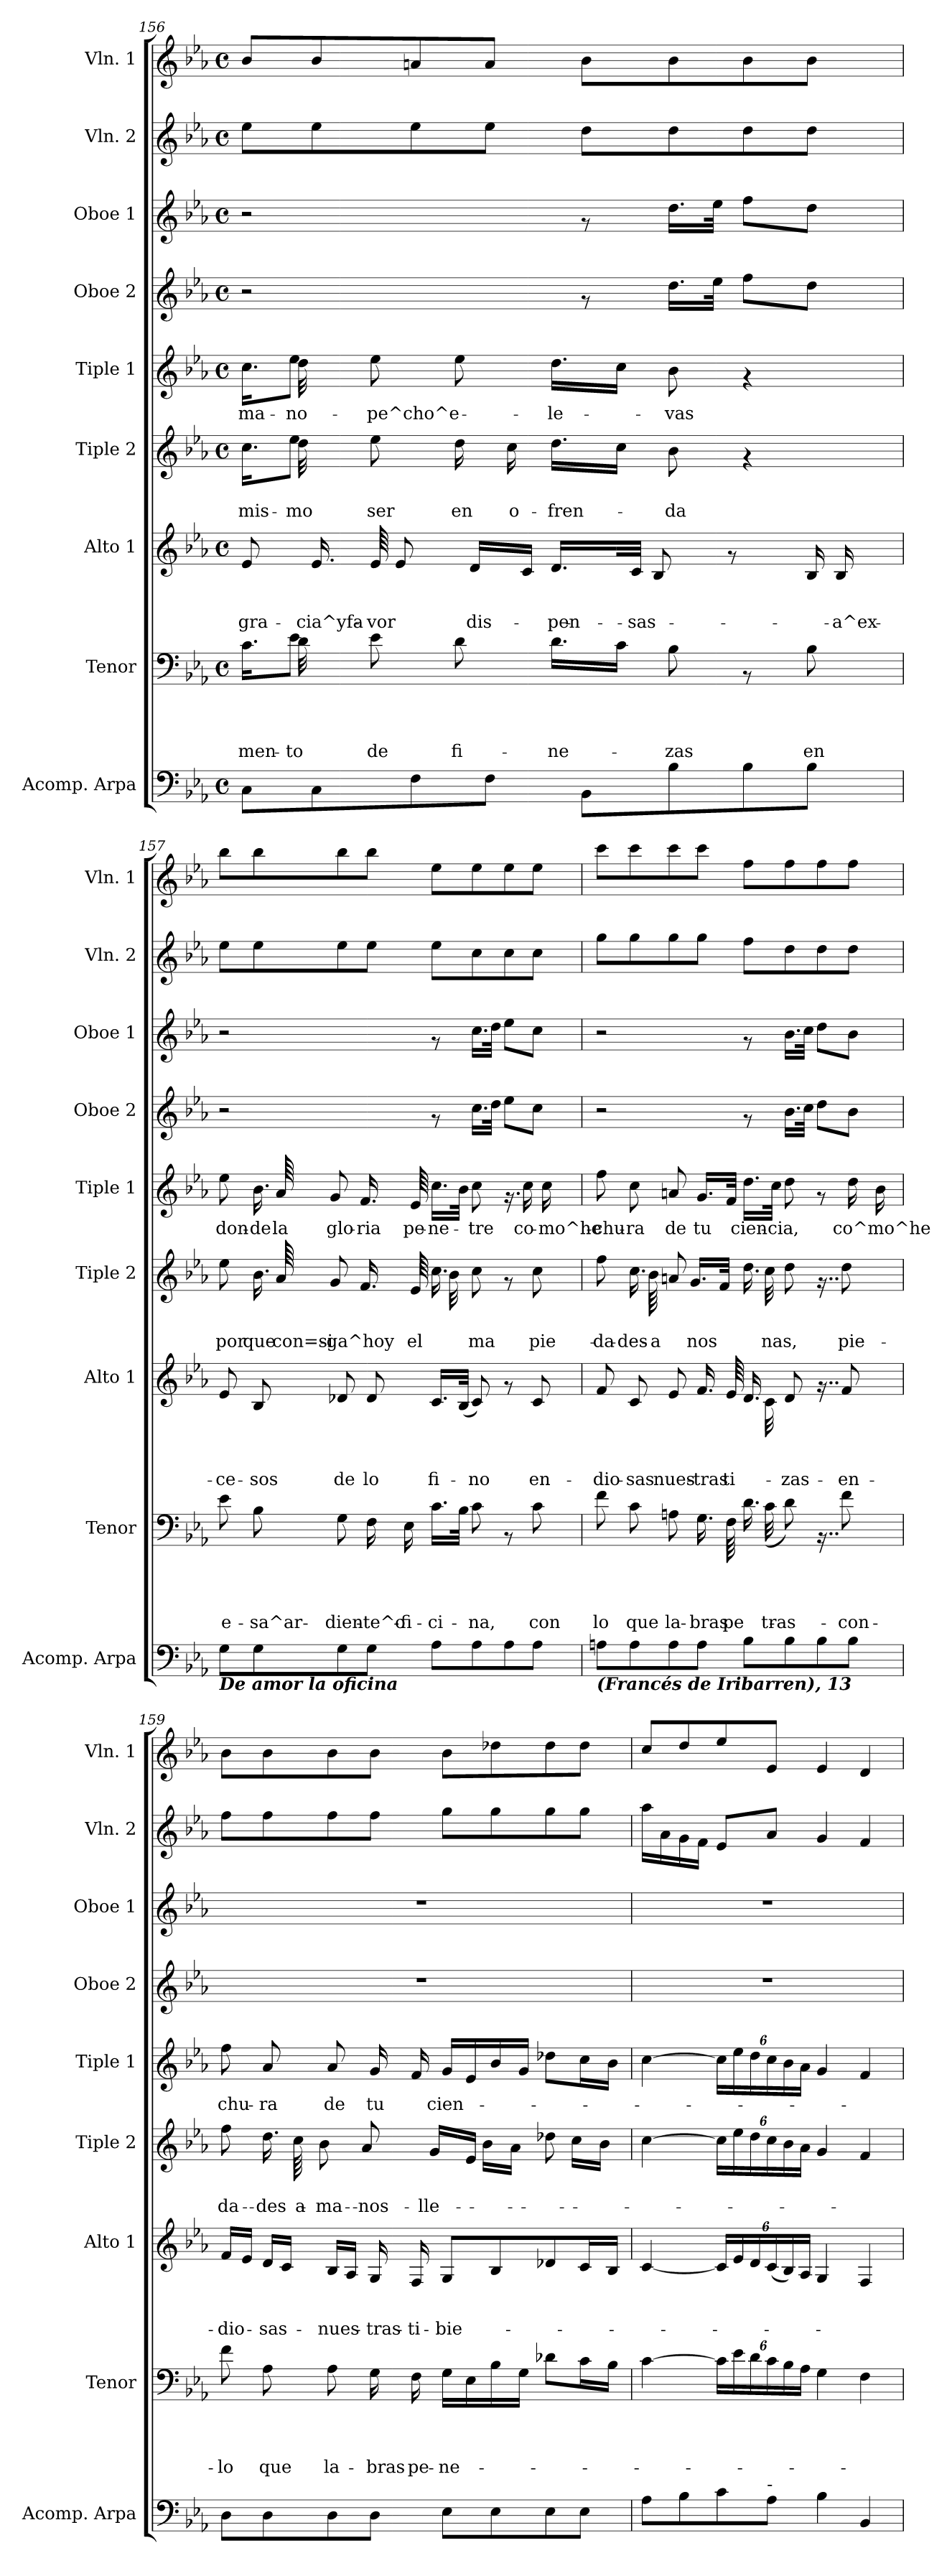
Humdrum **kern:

**kern	**kern	**text	**text	**text	**text	**kern	**text	**text	**text	**kern	**text	**text	**kern	**text	**kern	**kern	**kern	**kern
*part9	*part8	*part8	*part8	*part8	*part8	*part7	*part7	*part7	*part7	*part6	*part6	*part6	*part5	*part5	*part4	*part3	*part2	*part1
*staff9	*staff8	*staff8	*staff8	*staff8	*staff8	*staff7	*staff7	*staff7	*staff7	*staff6	*staff6	*staff6	*staff5	*staff5	*staff4	*staff3	*staff2	*staff1
*I"Acomp. Arpa	*I"Tenor	*	*	*	*	*I"Alto 1	*	*	*	*I"Tiple 2	*	*	*I"Tiple 1	*	*I"Oboe 2	*I"Oboe 1	*I"Vln. 2	*I"Vln. 1
*I'Acomp. Arpa	*I'Tenor	*	*	*	*	*I'Alto 1	*	*	*	*I'Tiple 2	*	*	*I'Tiple 1	*	*I'Oboe 2	*I'Oboe 1	*I'Vln. 2	*I'Vln. 1
!!LO:LB:g=z
*clefF4	*clefF4	*	*	*	*	*clefG2	*	*	*	*clefG2	*	*	*clefG2	*	*clefG2	*clefG2	*clefG2	*clefG2
*k[b-e-a-]	*k[b-e-a-]	*	*	*	*	*k[b-e-a-]	*	*	*	*k[b-e-a-]	*	*	*k[b-e-a-]	*	*k[b-e-a-]	*k[b-e-a-]	*k[b-e-a-]	*k[b-e-a-]
*E-:	*E-:	*	*	*	*	*E-:	*	*	*	*E-:	*	*	*E-:	*	*E-:	*E-:	*E-:	*E-:
*M4/4	*M4/4	*	*	*	*	*M4/4	*	*	*	*M4/4	*	*	*M4/4	*	*M4/4	*M4/4	*M4/4	*M4/4
*met(c)	*met(c)	*	*	*	*	*met(c)	*	*	*	*met(c)	*	*	*met(c)	*	*met(c)	*met(c)	*met(c)	*met(c)
=156	=156	=156	=156	=156	=156	=156	=156	=156	=156	=156	=156	=156	=156	=156	=156	=156	=156	=156
!	!	!	!	!	!LO:LY:b	!	!	!	!LO:LY:b	!	!	!LO:LY:b	!	!LO:LY:b	!	!	!	!
*	*^	*	*	*	*	*^	*	*	*	*^	*	*	*^	*	*	*	*	*
*	*	*	*	*	*	*	*	*^	*	*	*	*	*	*	*	*	*	*	*	*	*	*
8C\L	16.c\KL	16.ryy	.	.	.	-men-	8e-/	4...ryy	2ryy	.	.	gra-	16.cc\KL	16.ryy	.	mis-	16.cc\KL	16.ryy	-ma-	2r	2r	8ee-\L	8b-/L
!	!	!	!	!	!	!LO:LY:b	!	!	!	!	!	!	!	!	!	!LO:LY:b	!	!	!LO:LY:b	!	!	!	!
.	(<8e-\J	32d\)	.	.	.	to	.	.	.	.	.	.	8ee-\J	32dd\	.	mo	8ee-\J	32dd\	no-	.	.	.	.
!	!	!	!	!	!	!	!	!	!	!	!	!LO:LY:b	!	!	!	!	!	!	!	!	!	!	!
8C\	.	2..ryy	.	.	.	.	16.e-/	.	.	.	.	-cia^yfa-	.	2..ryy	.	.	.	2..ryy	.	.	.	8ee-\	8b-/
!	!	!	!	!	!	!LO:LY:b	!	!	!	!	!	!LO:LY:b	!	!	!	!LO:LY:b	!	!	!LO:LY:b	!	!	!	!
.	8e-\	.	.	.	.	-de	64e-/	.	.	.	.	-vor	8ee-\	.	.	-ser	8ee-\	.	-pe^cho^e-	.	.	.	.
.	.	.	.	.	.	.	8e-/	.	.	.	.	.	.	.	.	.	.	.	.	.	.	.	.
8F\	.	.	.	.	.	.	.	.	.	.	.	.	.	.	.	.	.	.	.	.	.	8ee-\	8an/
!	!	!	!	!	!	!LO:LY:b	!	!	!	!	!	!	!	!	!	!LO:LY:b	!	!	!	!	!	!	!
.	8d\	.	.	.	.	fi-	.	.	.	.	.	.	16dd\	.	.	en	8ee-\	.	.	.	.	.	.
!	!	!	!	!	!	!	!	!	!	!	!	!LO:LY:b	!	!	!	!	!	!	!	!	!	!	!
.	.	.	.	.	.	.	16d/LL	.	.	.	.	dis-	.	.	.	.	.	.	.	.	.	.	.
8F\J	.	.	.	.	.	.	.	.	.	.	.	.	.	.	.	.	.	.	.	.	.	8ee-\J	8a/J
!	!	!	!	!	!	!	!	!	!	!	!	!	!	!	!	!LO:LY:b	!	!	!	!	!	!	!
.	.	.	.	.	.	.	.	.	.	.	.	.	16cc\	.	.	o-	.	.	.	.	.	.	.
.	.	.	.	.	.	.	16c/JJ	.	.	.	.	.	.	.	.	.	.	.	.	.	.	.	.
!	!	!	!	!	!	!LO:LY:b	!	!	!	!	!	!LO:LY:b	!	!	!	!LO:LY:b	!	!	!LO:LY:b	!	!	!	!
.	16.d\LL	.	.	.	.	-ne-	.	16.d/LL	.	.	.	-pen-	16.dd\LL	.	.	-fren-	16.dd\LL	.	-le-	.	.	.	.
.	.	.	.	.	.	.	64ryy	.	.	.	.	.	.	.	.	.	.	.	.	.	.	.	.
8BB-\L	.	.	.	.	.	.	2ryy	.	4ryy	.	.	.	.	.	.	.	.	.	.	8rf	8rf	8dd\L	8b-\L
.	16c\JJ	.	.	.	.	.	.	64ryy	.	.	.	.	16cc\JJ	.	.	.	16cc\JJ	.	.	.	.	.	.
!	!	!	!	!	!	!	!	!	!	!	!	!LO:LY:b	!	!	!	!	!	!	!	!	!	!	!
.	.	.	.	.	.	.	.	32c/JJk	.	.	.	-sas	.	.	.	.	.	.	.	.	.	.	.
.	.	.	.	.	.	.	.	8B-/	.	.	.	.	.	.	.	.	.	.	.	.	.	.	.
!	!	!	!	!	!	!LO:LY:b	!	!	!	!	!	!	!	!	!	!LO:LY:b	!	!	!LO:LY:b	!	!	!	!
8B-\	8B-\	.	.	.	.	-zas	.	.	.	.	.	.	8b-\	.	.	-da	8b-\	.	-vas	16.dd\LL	16.dd\LL	8dd\	8b-\
.	.	.	.	.	.	.	.	.	.	.	.	.	.	.	.	.	.	.	.	32ee-\JJk	32ee-\JJk	.	.
.	.	.	.	.	.	.	.	8rf	.	.	.	.	.	.	.	.	.	.	.	.	.	.	.
8B-\	8rAA	.	.	.	.	.	.	.	8ryy	.	.	.	4rf	.	.	.	4rf	.	.	8ff\L	8ff\L	8dd\	8b-\
.	.	.	.	.	.	.	.	64ryy	.	.	.	.	.	.	.	.	.	.	.	.	.	.	.
!	!	!	!	!	!	!LO:LY:b	!	!	!	!	!	!	!	!	!	!	!	!	!	!	!	!	!
8B-\J	8B-\	.	.	.	.	en	.	16B-/	32.ryy	.	.	.	.	.	.	.	.	.	.	8dd\J	8dd\J	8dd\J	8b-\J
!	!	!	!	!	!	!	!	!	!	!	!	!LO:LY:b	!	!	!	!	!	!	!	!	!	!	!
.	.	.	.	.	.	.	.	.	16B-/	.	.	a^ex-	.	.	.	.	.	.	.	.	.	.	.
.	.	.	.	.	.	.	.	64ryy	.	.	.	.	.	.	.	.	.	.	.	.	.	.	.
.	.	.	.	.	.	.	.	32.ryy	.	.	.	.	.	.	.	.	.	.	.	.	.	.	.
.	.	.	.	.	.	.	.	.	64ryy	.	.	.	.	.	.	.	.	.	.	.	.	.	.
*	*v	*v	*	*	*	*	*	*	*	*	*	*	*	*	*	*	*v	*v	*	*	*	*	*
=157	=157	=157	=157	=157	=157	=157	=157	=157	=157	=157	=157	=157	=157	=157	=157	=157	=157	=157	=157	=157	=157
!LO:TX:b:Bi:t=De amor la oficina	!	!	!	!	!	!	!	!	!	!	!	!	!	!	!	!	!	!	!	!	!
!	!	!	!	!	!LO:LY:b	!	!	!	!	!	!LO:LY:b	!	!	!	!LO:LY:b	!	!LO:LY:b	!	!	!	!
*	*	*	*	*	*	*v	*v	*v	*	*	*	*	*	*	*	*	*	*	*	*	*
8G\L	8e-\	.	.	.	e-	8e-/	.	.	-ce-	8ee-\	2ryy	.	por	8ee-\	-don-	2r	2r	8ee-\L	8bb-\L
!	!	!	!	!	!LO:LY:b	!	!	!	!LO:LY:b	!	!	!	!LO:LY:b	!	!LO:LY:b	!	!	!	!
8G\	8B-\	.	.	.	-sa^ar-	8B-/	.	.	-sos	16.b-\	.	.	que	16.b-\	-de	.	.	8ee-\	8bb-\
!	!	!	!	!	!	!	!	!	!	!	!	!	!LO:LY:b	!	!LO:LY:b	!	!	!	!
.	.	.	.	.	.	.	.	.	.	64a-/	.	.	con=si-	64a-/	la	.	.	.	.
!	!	!	!	!	!	!	!	!	!	!	!	!	!LO:LY:b	!	!LO:LY:b	!	!	!	!
.	.	.	.	.	.	.	.	.	.	8g/	.	.	-ga^hoy	8g/	glo-	.	.	.	.
!	!	!	!	!	!LO:LY:b	!	!	!	!LO:LY:b	!	!	!	!	!	!	!	!	!	!
8G\	8G\	.	.	.	-dien-	8d-X/	.	.	de	.	.	.	.	.	.	.	.	8ee-\	8bb-\
!	!	!	!	!	!	!	!	!	!	!	!	!	!	!	!LO:LY:b	!	!	!	!
.	.	.	.	.	.	.	.	.	.	16.f/	.	.	.	16.f/	-ria	.	.	.	.
!	!	!	!	!	!LO:LY:b	!	!	!	!LO:LY:b	!	!	!	!	!	!	!	!	!	!
8G\J	16F\	.	.	.	-te^o-	8d-/	.	.	lo	.	.	.	.	.	.	.	.	8ee-\J	8bb-\J
!	!	!	!	!	!LO:LY:b	!	!	!	!	!	!	!	!	!	!	!	!	!	!
.	16E-\	.	.	.	-fi-	.	.	.	.	.	.	.	.	.	.	.	.	.	.
!	!	!	!	!	!	!	!	!	!	!	!	!	!LO:LY:b	!	!LO:LY:b	!	!	!	!
.	.	.	.	.	.	.	.	.	.	64e-/	.	.	el	64e-/	pe-	.	.	.	.
.	.	.	.	.	.	.	.	.	.	32ryy	.	.	.	32ryy	.	.	.	.	.
!	!	!	!	!	!LO:LY:b	!	!	!	!LO:LY:b	!	!	!	!	!	!LO:LY:b	!	!	!	!
8A-\L	16.c\LL	.	.	.	-ci-	16.c/LL	.	.	fi-	16.cc\	16ryy	.	.	16.cc\LL	-ne-	8rf	8rf	8ee-\L	8ee-\L
.	.	.	.	.	.	.	.	.	.	.	32b-\	.	.	.	.	.	.	.	.
.	32B-\JJk	.	.	.	.	(>32B-/JJk	.	.	.	4ryy	32ryy	.	.	32b-\JJk	.	.	.	.	.
!	!	!	!	!	!LO:LY:b	!	!	!	!LO:LY:b	!	!	!	!LO:LY:b	!	!LO:LY:b	!	!	!	!
8A-\	8c\	.	.	.	-na,	8c/)	.	.	-no	.	8cc\	.	ma	8cc\	-tre	16.cc\LL	16.cc\LL	8cc\	8ee-\
.	.	.	.	.	.	.	.	.	.	.	.	.	.	.	.	32dd\JJk	32dd\JJk	.	.
8A-\	8rAA	.	.	.	.	8rf	.	.	.	.	8rf	.	.	16.rf	.	8ee-\L	8ee-\L	8cc\	8ee-\
!	!	!	!	!	!	!	!	!	!	!	!	!	!	!	!LO:LY:b	!	!	!	!
.	.	.	.	.	.	.	.	.	.	8ryy	.	.	.	16cc\	co-	.	.	.	.
!	!	!	!	!	!LO:LY:b	!	!	!	!LO:LY:b	!	!	!	!LO:LY:b	!	!	!	!	!	!
8A-\J	8c\	.	.	.	con	8c/	.	.	en-	.	8cc\	.	pie-	.	.	8cc\J	8cc\J	8cc\J	8ee-\J
!	!	!	!	!	!	!	!	!	!	!	!	!	!	!	!LO:LY:b	!	!	!	!
.	.	.	.	.	.	.	.	.	.	.	.	.	.	16cc\	-mo^he-	.	.	.	.
.	.	.	.	.	.	.	.	.	.	32ryy	.	.	.	32ryy	.	.	.	.	.
*	*	*	*	*	*	*	*	*	*	*v	*v	*	*	*	*	*	*	*	*
!!LO:PB:g=z
=158	=158	=158	=158	=158	=158	=158	=158	=158	=158	=158	=158	=158	=158	=158	=158	=158	=158	=158
!LO:TX:b:Bi:t=(Francés de Iribarren), 13	!	!	!	!	!	!	!	!	!	!	!	!	!	!	!	!	!	!
!	!	!	!	!	!LO:LY:b	!	!	!	!LO:LY:b	!	!	!LO:LY:b	!	!LO:LY:b	!	!	!	!
*	*^	*	*	*	*	*^	*	*	*	*^	*	*	*	*	*	*	*	*
*	*	*	*	*	*	*	*	*	*	*	*	*	*^	*	*	*	*	*	*	*	*
8An\L	8f\	2ryy	.	.	.	lo	8f/	2ryy	.	.	-dio-	8ff\	4ryy	2ryy	.	-da-	8ff\	-chu-	2r	2r	8gg\L	8ccc\L
!	!	!	!	!	!	!LO:LY:b	!	!	!	!	!LO:LY:b	!	!	!	!	!LO:LY:b	!	!LO:LY:b	!	!	!	!
8A\	8c\	.	.	.	.	que	8c/	.	.	.	-sas	16.cc\	.	.	.	-des	8cc\	-ra	.	.	8gg\	8ccc\
!	!	!	!	!	!	!	!	!	!	!	!	!	!	!	!	!LO:LY:b	!	!	!	!	!	!
.	.	.	.	.	.	.	.	.	.	.	.	64b-\	.	.	.	a	.	.	.	.	.	.
.	.	.	.	.	.	.	.	.	.	.	.	64ryy	.	.	.	.	.	.	.	.	.	.
!	!	!	!	!	!	!LO:LY:b	!	!	!	!	!LO:LY:b	!	!	!	!	!	!	!LO:LY:b	!	!	!	!
8A\	8An\	.	.	.	.	la-	8e-/	.	.	.	nues-	8an/	16..ryy	.	.	.	8an/	de	.	.	8gg\	8ccc\
!	!	!	!	!	!	!	!	!	!	!	!	!	!	!	!	!LO:LY:b	!	!	!	!	!	!
.	.	.	.	.	.	.	.	.	.	.	.	.	16.g/LL	.	.	nos	.	.	.	.	.	.
!	!	!	!	!	!	!LO:LY:b	!	!	!	!	!LO:LY:b	!	!	!	!	!	!	!LO:LY:b	!	!	!	!
8A\J	16.G\	.	.	.	.	-bras	16.f/	.	.	.	-tras	64ryy	.	.	.	.	16.g/LL	tu	.	.	8gg\J	8ccc\J
.	.	.	.	.	.	.	.	.	.	.	.	2ryy	.	.	.	.	.	.	.	.	.	.
.	.	.	.	.	.	.	.	.	.	.	.	.	32f/JJk	.	.	.	.	.	.	.	.	.
!	!	!	!	!	!	!LO:LY:b	!	!	!	!	!LO:LY:b	!	!	!	!	!	!	!	!	!	!	!
.	64F\	.	.	.	.	pe-	64e-/	.	.	.	ti-	.	.	.	.	.	32f/JJk	.	.	.	.	.
.	64ryy	.	.	.	.	.	64ryy	.	.	.	.	.	64ryy	.	.	.	.	.	.	.	.	.
!	!	!	!	!	!	!	!	!	!	!	!	!	!	!	!	!	!	!LO:LY:b	!	!	!	!
8B-\L	16.d\	16ryy	.	.	.	.	16.d/	16ryy	.	.	.	.	16.dd\	16ryy	.	.	16.dd\LL	cien-	8rf	8rf	8ff\L	8ff\L
.	.	64ryy	.	.	.	.	.	64ryy	.	.	.	.	.	64ryy	.	.	.	.	.	.	.	.
!	!	!	!	!	!	!LO:LY:b	!	!	!	!	!	!	!	!	!	!LO:LY:b	!	!	!	!	!	!
.	.	(>32c\	.	.	.	-tras	.	32c\	.	.	.	.	.	32cc\	.	nas,	.	.	.	.	.	.
!	!	!	!	!	!	!	!	!	!	!	!	!	!	!	!	!	!	!LO:LY:b	!	!	!	!
.	64ryy	.	.	.	.	.	64ryy	.	.	.	.	.	64ryy	.	.	.	32cc\JJk	-cia,	.	.	.	.
.	4ryy	64ryy	.	.	.	.	4ryy	64ryy	.	.	.	.	4ryy	64ryy	.	.	.	.	.	.	.	.
!	!	!	!	!	!	!	!	!	!	!	!LO:LY:b	!	!	!	!	!	!	!	!	!	!	!
8B-\	.	8d\)	.	.	.	.	.	8d/	.	.	-zas	.	.	8dd\	.	.	8dd\	.	16.b-\LL	16.b-\LL	8dd\	8ff\
.	.	.	.	.	.	.	.	.	.	.	.	.	.	.	.	.	.	.	32cc\JJk	32cc\JJk	.	.
8B-\	.	16..rAA	.	.	.	.	.	16..rf	.	.	.	.	.	16..rf	.	.	8rf	.	8dd\L	8dd\L	8dd\	8ff\
!	!	!	!	!	!	!LO:LY:b	!	!	!	!	!LO:LY:b	!	!	!	!	!LO:LY:b	!	!	!	!	!	!
.	8ryy	8f\	.	.	.	con	8ryy	8f/	.	.	en-	.	8ryy	8dd\	.	pie-	.	.	.	.	.	.
!	!	!	!	!	!	!	!	!	!	!	!	!	!	!	!	!	!	!LO:LY:b	!	!	!	!
8B-\J	.	.	.	.	.	.	.	.	.	.	.	.	.	.	.	.	16dd\	co^mo^he	8b-\J	8b-\J	8dd\J	8ff\J
.	.	.	.	.	.	.	.	.	.	.	.	16..ryy	.	.	.	.	.	.	.	.	.	.
.	.	.	.	.	.	.	.	.	.	.	.	.	.	.	.	.	16b-\	.	.	.	.	.
.	64ryy	64ryy	.	.	.	.	64ryy	64ryy	.	.	.	.	64ryy	64ryy	.	.	.	.	.	.	.	.
=159	=159	=159	=159	=159	=159	=159	=159	=159	=159	=159	=159	=159	=159	=159	=159	=159	=159	=159	=159	=159	=159	=159
!	!	!	!	!	!	!LO:LY:b	!	!	!	!	!LO:LY:b	!	!	!	!	!LO:LY:b	!	!LO:LY:b	!	!	!	!
*	*v	*v	*	*	*	*	*	*	*	*	*	*	*	*	*	*	*	*	*	*	*	*
*	*	*	*	*	*	*v	*v	*	*	*	*	*	*	*	*	*	*	*	*	*	*
8D\L	8f\	.	.	.	lo	16f/LL	.	.	-dio-	8ff\	2ryy	2ryy	.	-da-	8ff\	chu-	1r	1r	8ff\L	8b-\L
.	.	.	.	.	.	16e-/JJ	.	.	.	.	.	.	.	.	.	.	.	.	.	.
!	!	!	!	!	!LO:LY:b	!	!	!	!LO:LY:b	!	!	!	!	!LO:LY:b	!	!LO:LY:b	!	!	!	!
8D\	8A-\	.	.	.	que	16d/LL	.	.	-sas-	16.dd\	.	.	.	-des	8a-/	-ra	.	.	8ff\	8b-\
.	.	.	.	.	.	16c/JJ	.	.	.	.	.	.	.	.	.	.	.	.	.	.
!	!	!	!	!	!	!	!	!	!	!	!	!	!	!LO:LY:b	!	!	!	!	!	!
.	.	.	.	.	.	.	.	.	.	64cc\	.	.	.	a	.	.	.	.	.	.
!	!	!	!	!	!	!	!	!	!	!	!	!	!	!LO:LY:b	!	!	!	!	!	!
.	.	.	.	.	.	.	.	.	.	8b-\	.	.	.	ma-	.	.	.	.	.	.
!	!	!	!	!	!LO:LY:b	!	!	!	!LO:LY:b	!	!	!	!	!	!	!LO:LY:b	!	!	!	!
8D\	8A-\	.	.	.	la-	16B-/LL	.	.	-nues-	.	.	.	.	.	8a-/	de	.	.	8ff\	8b-\
.	.	.	.	.	.	16A-/JJ	.	.	.	.	.	.	.	.	.	.	.	.	.	.
!	!	!	!	!	!	!	!	!	!	!	!	!	!	!LO:LY:b	!	!	!	!	!	!
.	.	.	.	.	.	.	.	.	.	8a-/	.	.	.	-nos	.	.	.	.	.	.
!	!	!	!	!	!LO:LY:b	!	!	!	!LO:LY:b	!	!	!	!	!	!	!LO:LY:b	!	!	!	!
8D\J	16G\	.	.	.	-bras	16G/	.	.	-tras-	.	.	.	.	.	16g/	tu	.	.	8ff\J	8b-\J
!	!	!	!	!	!LO:LY:b	!	!	!	!LO:LY:b	!	!	!	!	!	!	!	!	!	!	!
.	16F\	.	.	.	pe-	16F/	.	.	-ti-	.	.	.	.	.	16f/	.	.	.	.	.
!	!	!	!	!	!	!	!	!	!	!	!	!	!	!LO:LY:b	!	!	!	!	!	!
.	.	.	.	.	.	.	.	.	.	16g/LL	.	.	.	lle-	.	.	.	.	.	.
!	!	!	!	!	!LO:LY:b	!	!	!	!LO:LY:b	!	!	!	!	!	!	!LO:LY:b	!	!	!	!
8E-\L	16G\LL	.	.	.	-ne-	8G/L	.	.	-bie-	.	16..ryy	4ryy	.	.	16g/LL	cien-	.	.	8gg\L	8b-\L
.	.	.	.	.	.	.	.	.	.	64ryy	.	.	.	.	.	.	.	.	.	.
.	16E-\	.	.	.	.	.	.	.	.	16e-/JJ	.	.	.	.	16e-/	.	.	.	.	.
.	.	.	.	.	.	.	.	.	.	.	16b-\LL	.	.	.	.	.	.	.	.	.
8E-\	16B-\	.	.	.	.	8B-/	.	.	.	64ryy	.	.	.	.	16b-/	.	.	.	8gg\	8dd-X\
.	.	.	.	.	.	.	.	.	.	4ryy	.	.	.	.	.	.	.	.	.	.
.	.	.	.	.	.	.	.	.	.	.	16a-\JJ	.	.	.	.	.	.	.	.	.
.	16G\JJ	.	.	.	.	.	.	.	.	.	.	.	.	.	16g/JJ	.	.	.	.	.
.	.	.	.	.	.	.	.	.	.	.	64ryy	.	.	.	.	.	.	.	.	.
8E-\	8d-X\L	.	.	.	.	8d-X/	.	.	.	.	8dd-X\	16..ryy	.	.	8dd-X\L	.	.	.	8gg\	8dd-\
.	.	.	.	.	.	.	.	.	.	.	.	16cc\LL	.	.	.	.	.	.	.	.
8E-\J	16c\L	.	.	.	.	16c/L	.	.	.	.	64ryy	.	.	.	16cc\L	.	.	.	8gg\J	8dd-\J
.	.	.	.	.	.	.	.	.	.	16..ryy	16..ryy	.	.	.	.	.	.	.	.	.
.	.	.	.	.	.	.	.	.	.	.	.	16b-\JJ	.	.	.	.	.	.	.	.
.	16B-\JJ	.	.	.	.	16B-/JJ	.	.	.	.	.	.	.	.	16b-\JJ	.	.	.	.	.
.	.	.	.	.	.	.	.	.	.	.	.	64ryy	.	.	.	.	.	.	.	.
*	*	*	*	*	*	*	*	*	*	*v	*v	*v	*	*	*	*	*	*	*	*
!!LO:LB:g=z
=160	=160	=160	=160	=160	=160	=160	=160	=160	=160	=160	=160	=160	=160	=160	=160	=160	=160	=160
8A-\L	[>4c\	.	.	.	.	[>4c/	.	.	.	[>4cc\	.	.	[>4cc\	.	1r	1r	16aa-\LL	8cc/L
.	.	.	.	.	.	.	.	.	.	.	.	.	.	.	.	.	16a-\	.
8B-\	.	.	.	.	.	.	.	.	.	.	.	.	.	.	.	.	16g\	8dd/
.	.	.	.	.	.	.	.	.	.	.	.	.	.	.	.	.	16f\JJ	.
*	*Xbrackettup	*	*	*	*	*Xbrackettup	*	*	*	*Xbrackettup	*	*	*Xbrackettup	*	*	*	*	*
8c\	24c\LL]	.	.	.	.	24c/LL]	.	.	.	24cc\LL]	.	.	24cc\LL]	.	.	.	8e-/L	8ee-/
.	24e-\	.	.	.	.	24e-/	.	.	.	24ee-\	.	.	24ee-\	.	.	.	.	.
.	24d\	.	.	.	.	24d/	.	.	.	24dd\	.	.	24dd\	.	.	.	.	.
!LO:TX:a:t=-	!	!	!	!	!	!	!	!	!	!	!	!	!	!	!	!	!	!
8A-\J	24c\	.	.	.	.	(>24c/	.	.	.	24cc\	.	.	24cc\	.	.	.	8a-/J	8e-/J
.	24B-\	.	.	.	.	24B-/)	.	.	.	24b-\	.	.	24b-\	.	.	.	.	.
.	24A-\JJ	.	.	.	.	24A-/JJ	.	.	.	24a-\JJ	.	.	24a-\JJ	.	.	.	.	.
4B-\	4G\	.	.	.	.	4G/	.	.	.	4g/	.	.	4g/	.	.	.	4g/	4e-/
4BB-/	4F\	.	.	.	.	4F/	.	.	.	4f/	.	.	4f/	.	.	.	4f/	4d/
=	=	=	=	=	=	=	=	=	=	=	=	=	=	=	=	=	=	=
*-	*-	*-	*-	*-	*-	*-	*-	*-	*-	*-	*-	*-	*-	*-	*-	*-	*-	*-
